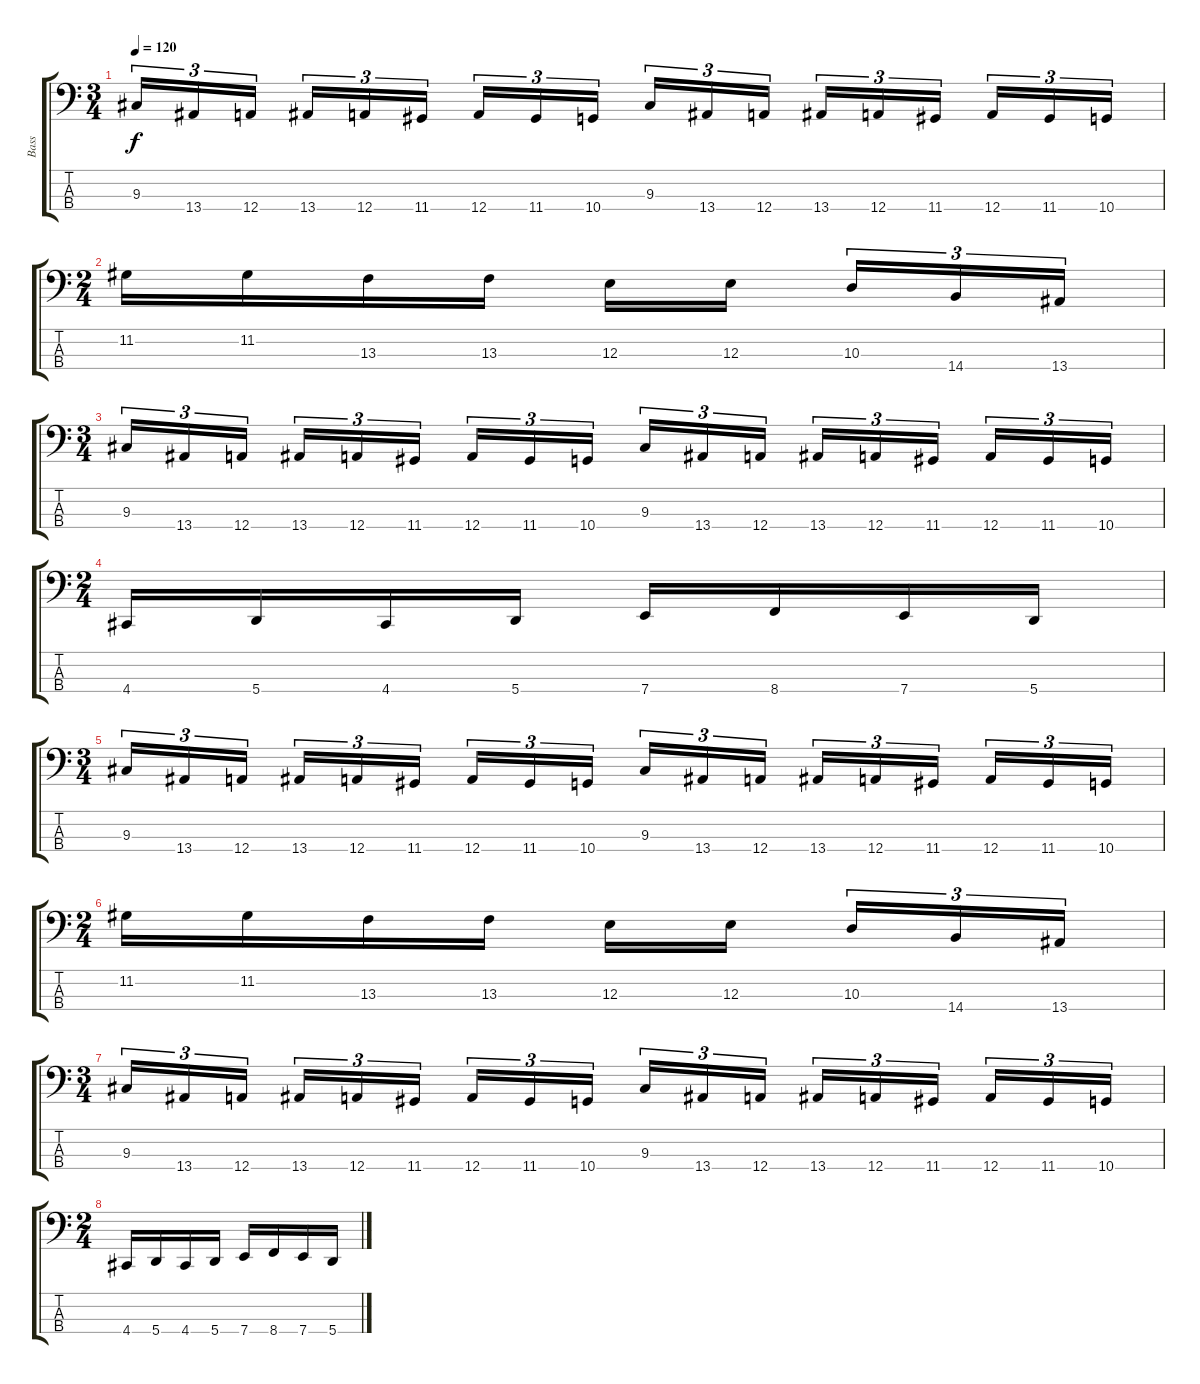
\track ("Bass" "Bass") {instrument electricbassfinger}
\staff {score tabs}
\tuning (D2 A1 E1 A0) {hide}
\ts (3 4)
\tempo 120
\clef f4
\ks c
9.3.16{tu (3 2) dy f instrument electricbassfinger} 13.4.16{tu (3 2)} 12.4.16{tu (3 2)} 13.4.16{tu (3 2)} 12.4.16{tu (3 2)} 11.4.16{tu (3 2)} 12.4.16{tu (3 2)} 11.4.16{tu (3 2)} 10.4.16{tu (3 2)} 9.3.16{tu (3 2)} 13.4.16{tu (3 2)} 12.4.16{tu (3 2)} 13.4.16{tu (3 2)} 12.4.16{tu (3 2)} 11.4.16{tu (3 2)} 12.4.16{tu (3 2)} 11.4.16{tu (3 2)} 10.4.16{tu (3 2)} |
\ts (2 4)
11.2.16 11.2.16 13.3.16 13.3.16 12.3.16 12.3.16 10.3.16{tu (3 2)} 14.4.16{tu (3 2)} 13.4.16{tu (3 2)} |
\ts (3 4)
9.3.16{tu (3 2)} 13.4.16{tu (3 2)} 12.4.16{tu (3 2)} 13.4.16{tu (3 2)} 12.4.16{tu (3 2)} 11.4.16{tu (3 2)} 12.4.16{tu (3 2)} 11.4.16{tu (3 2)} 10.4.16{tu (3 2)} 9.3.16{tu (3 2)} 13.4.16{tu (3 2)} 12.4.16{tu (3 2)} 13.4.16{tu (3 2)} 12.4.16{tu (3 2)} 11.4.16{tu (3 2)} 12.4.16{tu (3 2)} 11.4.16{tu (3 2)} 10.4.16{tu (3 2)} |
\ts (2 4)
4.4.16 5.4.16 4.4.16 5.4.16 7.4.16 8.4.16 7.4.16 5.4.16 |
\ts (3 4)
9.3.16{tu (3 2)} 13.4.16{tu (3 2)} 12.4.16{tu (3 2)} 13.4.16{tu (3 2)} 12.4.16{tu (3 2)} 11.4.16{tu (3 2)} 12.4.16{tu (3 2)} 11.4.16{tu (3 2)} 10.4.16{tu (3 2)} 9.3.16{tu (3 2)} 13.4.16{tu (3 2)} 12.4.16{tu (3 2)} 13.4.16{tu (3 2)} 12.4.16{tu (3 2)} 11.4.16{tu (3 2)} 12.4.16{tu (3 2)} 11.4.16{tu (3 2)} 10.4.16{tu (3 2)} |
\ts (2 4)
11.2.16 11.2.16 13.3.16 13.3.16 12.3.16 12.3.16 10.3.16{tu (3 2)} 14.4.16{tu (3 2)} 13.4.16{tu (3 2)} |
\ts (3 4)
9.3.16{tu (3 2)} 13.4.16{tu (3 2)} 12.4.16{tu (3 2)} 13.4.16{tu (3 2)} 12.4.16{tu (3 2)} 11.4.16{tu (3 2)} 12.4.16{tu (3 2)} 11.4.16{tu (3 2)} 10.4.16{tu (3 2)} 9.3.16{tu (3 2)} 13.4.16{tu (3 2)} 12.4.16{tu (3 2)} 13.4.16{tu (3 2)} 12.4.16{tu (3 2)} 11.4.16{tu (3 2)} 12.4.16{tu (3 2)} 11.4.16{tu (3 2)} 10.4.16{tu (3 2)} |
\ts (2 4)
4.4.16 5.4.16 4.4.16 5.4.16 7.4.16 8.4.16 7.4.16 5.4.16
